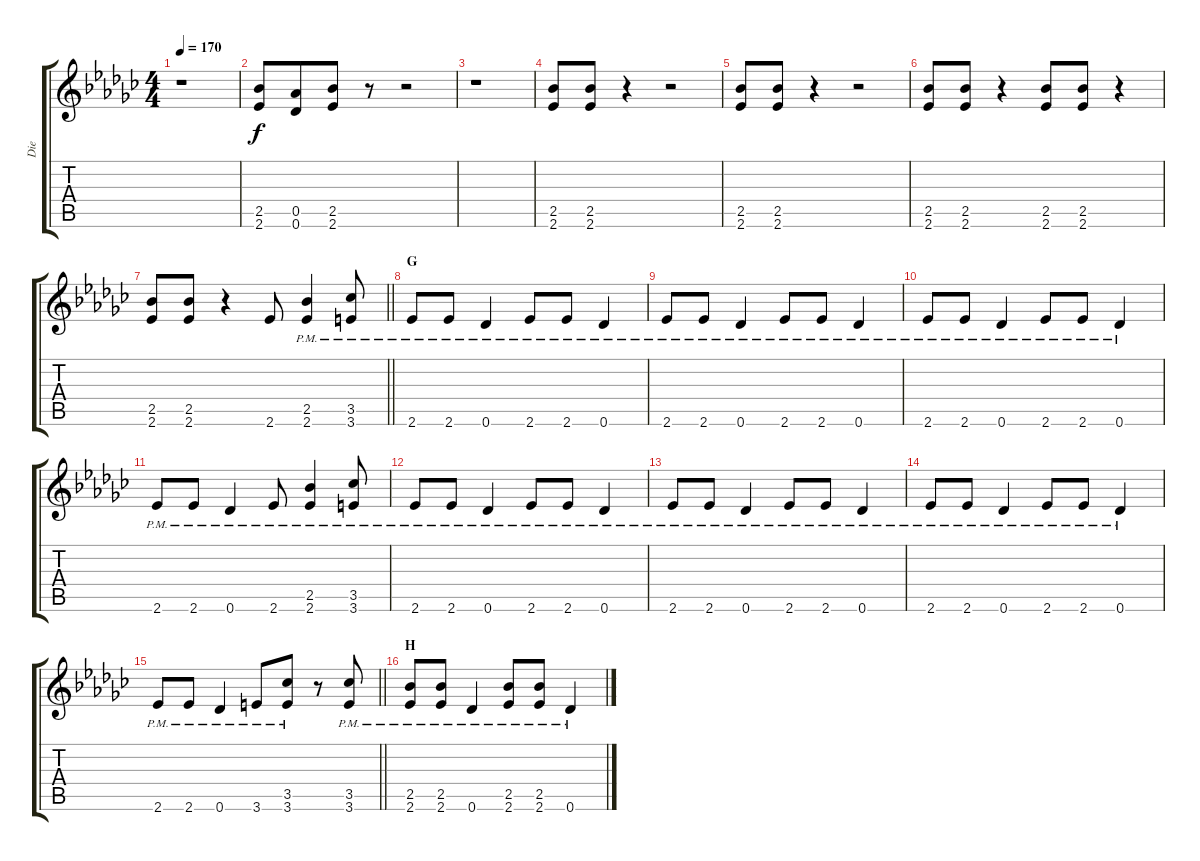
\track ("Die" "Die") {instrument distortionguitar}
\staff {score tabs}
\tuning (Eb4 Bb3 Gb3 Db3 Ab2 Db2) {hide}
\ts (4 4)
\tempo 170
\clef g2
\ks ebminor
r.1{dy f} |
(2.5 2.6).8{ot 8vb} (0.5 0.6).8{ot 8vb beam merge} (2.5 2.6).8{ot 8vb} r.8{ot 8vb} r.2{ot 8vb} |
r.1{ot 8vb} |
(2.5 2.6).8{ot 8vb} (2.5 2.6).8{ot 8vb} r.4{ot 8vb} r.2{ot 8vb} |
(2.5 2.6).8{ot 8vb} (2.5 2.6).8{ot 8vb} r.4{ot 8vb} r.2{ot 8vb} |
(2.5 2.6).8{ot 8vb} (2.5 2.6).8{ot 8vb} r.4{ot 8vb} (2.5 2.6).8{ot 8vb} (2.5 2.6).8{ot 8vb} r.4{ot 8vb} |
\barLineRight lightlight
(2.5 2.6).8{ot 8vb} (2.5 2.6).8{ot 8vb} r.4{ot 8vb} 2.6.8{ot 8vb} (2.5{pm} 2.6{pm}).4{ot 8vb} (3.5{pm} 3.6{pm}).8{ot 8vb} |
\section ("" "G")
2.6{pm}.8{ot 8vb} 2.6{pm}.8{ot 8vb} 0.6{pm}.4{ot 8vb} 2.6{pm}.8{ot 8vb} 2.6{pm}.8{ot 8vb} 0.6{pm}.4{ot 8vb} |
2.6{pm}.8{ot 8vb} 2.6{pm}.8{ot 8vb} 0.6{pm}.4{ot 8vb} 2.6{pm}.8{ot 8vb} 2.6{pm}.8{ot 8vb} 0.6{pm}.4{ot 8vb} |
2.6{pm}.8{ot 8vb} 2.6{pm}.8{ot 8vb} 0.6{pm}.4{ot 8vb} 2.6{pm}.8{ot 8vb} 2.6{pm}.8{ot 8vb} 0.6{pm}.4{ot 8vb} |
2.6{pm}.8{ot 8vb} 2.6{pm}.8{ot 8vb} 0.6{pm}.4{ot 8vb} 2.6{pm}.8{ot 8vb} (2.5{pm} 2.6{pm}).4{ot 8vb} (3.5{pm} 3.6{pm}).8{ot 8vb} |
2.6{pm}.8{ot 8vb} 2.6{pm}.8{ot 8vb} 0.6{pm}.4{ot 8vb} 2.6{pm}.8{ot 8vb} 2.6{pm}.8{ot 8vb} 0.6{pm}.4{ot 8vb} |
2.6{pm}.8{ot 8vb} 2.6{pm}.8{ot 8vb} 0.6{pm}.4{ot 8vb} 2.6{pm}.8{ot 8vb} 2.6{pm}.8{ot 8vb} 0.6{pm}.4{ot 8vb} |
2.6{pm}.8{ot 8vb} 2.6{pm}.8{ot 8vb} 0.6{pm}.4{ot 8vb} 2.6{pm}.8{ot 8vb} 2.6{pm}.8{ot 8vb} 0.6{pm}.4{ot 8vb} |
\barLineRight lightlight
2.6{pm}.8{ot 8vb} 2.6{pm}.8{ot 8vb} 0.6{pm}.4{ot 8vb} 3.6{pm}.8{ot 8vb} (3.5{pm} 3.6{pm}).8{ot 8vb} r.8{ot 8vb} (3.5{pm} 3.6{pm}).8{ot 8vb} |
\section ("" "H")
(2.5{pm} 2.6{pm}).8{ot 8vb} (2.5{pm} 2.6{pm}).8{ot 8vb} 0.6{pm}.4{ot 8vb} (2.5{pm} 2.6{pm}).8{ot 8vb} (2.5{pm} 2.6{pm}).8{ot 8vb} 0.6{pm}.4{ot 8vb}
